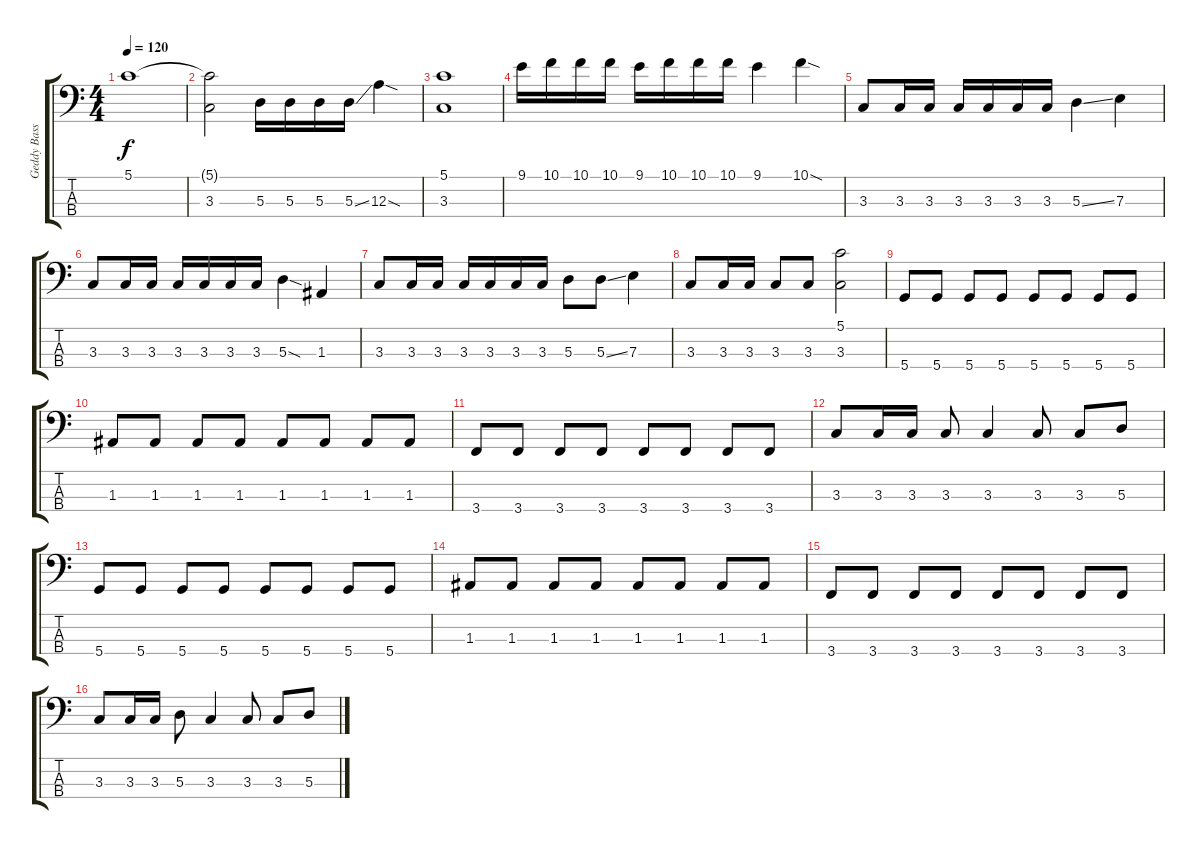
\track ("Geddy Bass" "Geddy Bass") {instrument electricbassfinger}
\staff {score tabs}
\tuning (G2 D2 A1 D1) {hide}
\ts (4 4)
\tempo 120
\clef f4
\ks c
5.1.1{dy f} |
(5.1{t} 3.3).2 5.3.16 5.3.16 5.3.16 5.3{ss}.16 12.3{sod}.4 |
(5.1 3.3).1 |
9.1.16 10.1.16 10.1.16 10.1.16 9.1.16 10.1.16 10.1.16 10.1.16 9.1.4 10.1{sod}.4 |
3.3.8 3.3.16 3.3.16 3.3.16 3.3.16 3.3.16 3.3.16 5.3{ss}.4 7.3.4 |
3.3.8 3.3.16 3.3.16 3.3.16 3.3.16 3.3.16 3.3.16 5.3{sod}.4 1.3.4 |
3.3.8 3.3.16 3.3.16 3.3.16 3.3.16 3.3.16 3.3.16 5.3.8 5.3{ss}.8 7.3.4 |
3.3.8 3.3.16 3.3.16 3.3.8 3.3.8 (5.1 3.3).2 |
5.4.8 5.4.8 5.4.8 5.4.8 5.4.8 5.4.8 5.4.8 5.4.8 |
1.3.8 1.3.8 1.3.8 1.3.8 1.3.8 1.3.8 1.3.8 1.3.8 |
3.4.8 3.4.8 3.4.8 3.4.8 3.4.8 3.4.8 3.4.8 3.4.8 |
3.3.8 3.3.16 3.3.16 3.3.8 3.3.4 3.3.8 3.3.8 5.3.8 |
5.4.8 5.4.8 5.4.8 5.4.8 5.4.8 5.4.8 5.4.8 5.4.8 |
1.3.8 1.3.8 1.3.8 1.3.8 1.3.8 1.3.8 1.3.8 1.3.8 |
3.4.8 3.4.8 3.4.8 3.4.8 3.4.8 3.4.8 3.4.8 3.4.8 |
3.3.8 3.3.16 3.3.16 5.3.8 3.3.4 3.3.8 3.3.8 5.3.8
